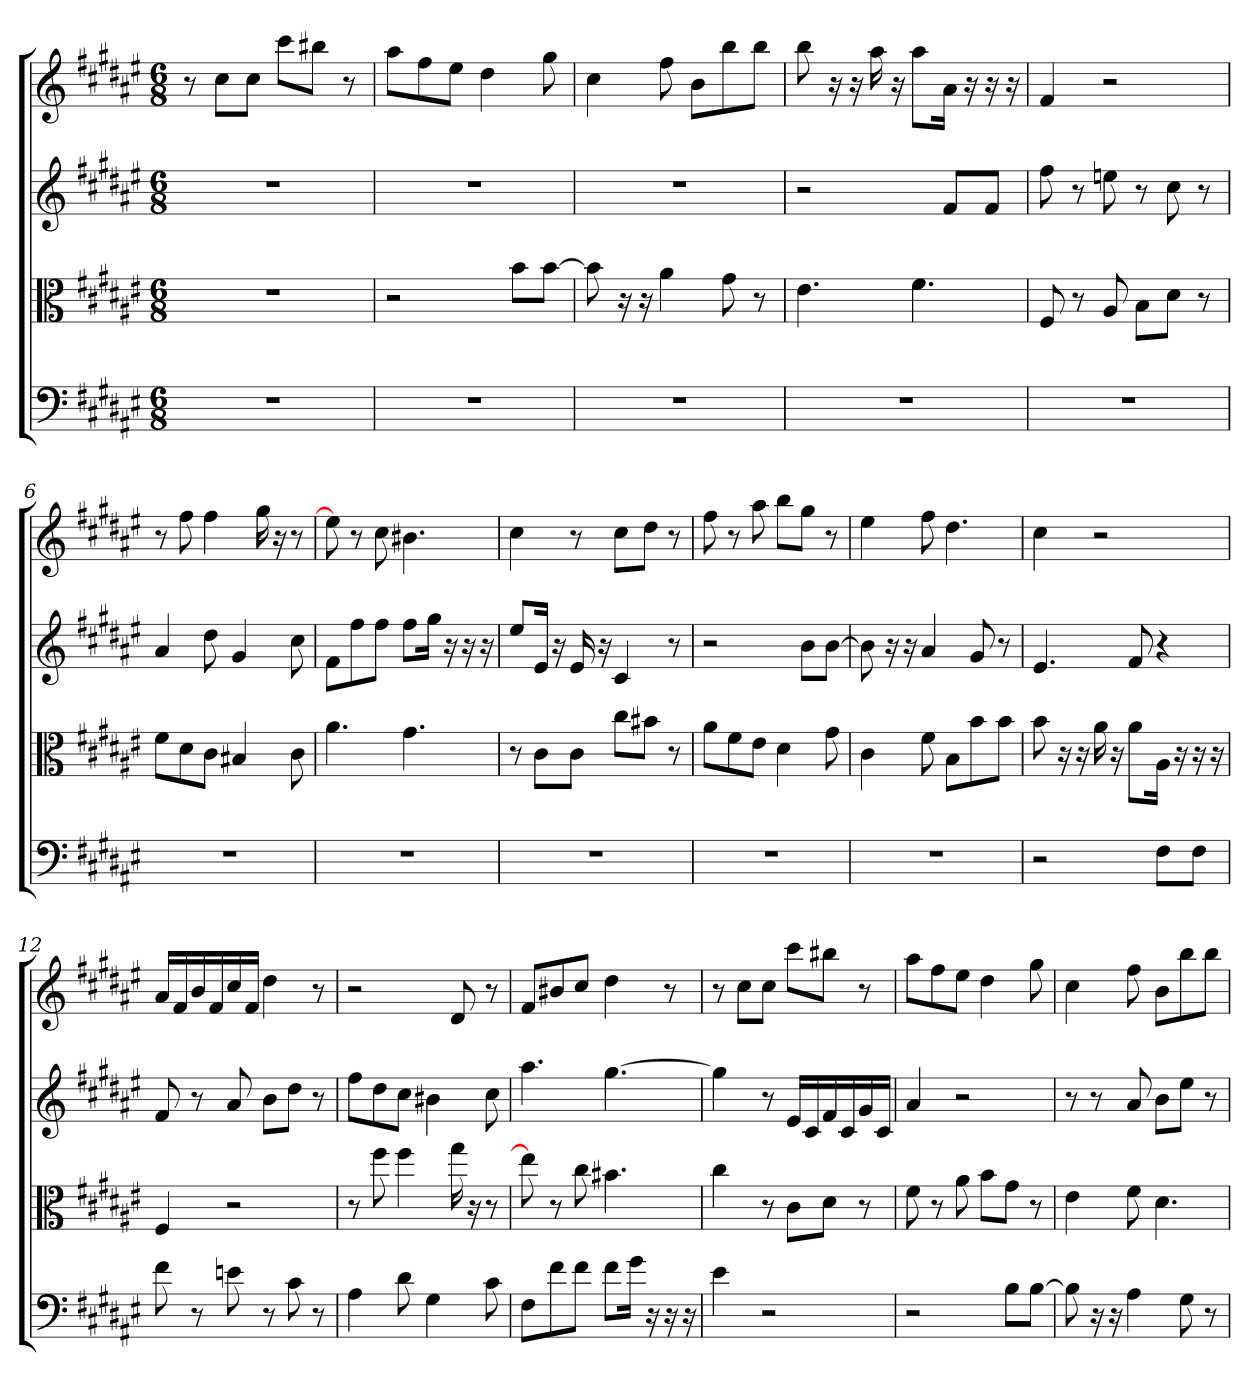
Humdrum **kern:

**kern	**kern	**kern	**kern
*part4	*part3	*part2	*part1
*staff4	*staff3	*staff2	*staff1
*clefF4	*clefC3	*clefG2	*clefG2
*k[f#c#g#d#a#e#]	*k[f#c#g#d#a#e#]	*k[f#c#g#d#a#e#]	*k[f#c#g#d#a#e#]
*F#:	*F#:	*F#:	*F#:
*M6/8	*M6/8	*M6/8	*M6/8
=	=	=	=
2.r	2.r	2.r	8r
.	.	.	8cc#\L
.	.	.	8cc#\J
.	.	.	8ccc#\L
.	.	.	8bb#X\J
.	.	.	8r
=2	=2	=2	=2
2.r	2r	2.r	8aa#\L
.	.	.	8ff#\
.	.	.	8ee#\J
.	.	.	4dd#
.	8b\L	.	.
.	[8b\J	.	8gg#
=3	=3	=3	=3
2.r	8b]	2.r	4cc#
.	16r	.	.
.	16r	.	.
.	4a#	.	8ff#
.	.	.	8b\L
.	8g#	.	8bb\
.	8r	.	8bb\J
=4	=4	=4	=4
2.r	4.e#	2r	8bb
.	.	.	16r
.	.	.	16r
.	.	.	16aa#
.	.	.	16r
.	4.f#	.	8aa#\L
.	.	8f#/L	16a#\Jk
.	.	.	16r
.	.	8f#/J	16r
.	.	.	16r
=5	=5	=5	=5
2.r	8F#	8ff#	4f#
.	8r	8r	.
.	8A#	8een	2r
.	8B\L	8r	.
.	8d#\J	8cc#	.
.	8r	8r	.
=6	=6	=6	=6
2.r	8f#\L	4a#	8r
.	8d#\	.	8ff#
.	8c#\J	8dd#	4ff#
.	4B#X	4g#	.
.	.	.	16gg#
.	.	.	16r
.	8c#	8cc#	8r
=7	=7	=7	=7
2.r	4.a#	8f#\L	8ee#]
.	.	8ff#\	8r
.	.	8ff#\J	8cc#
.	4.g#	8ff#\L	4.b#X
.	.	16gg#\Jk	.
.	.	16r	.
.	.	16r	.
.	.	16r	.
=8	=8	=8	=8
2.r	8r	8ee#/L	4cc#
.	8c#\L	16e#/Jk	.
.	.	16r	.
.	8c#\J	16e#	8r
.	.	16r	.
.	8cc#\L	4c#	8cc#\L
.	8b#X\J	.	8dd#\J
.	8r	8r	8r
=9	=9	=9	=9
2.r	8a#\L	2r	8ff#
.	8f#\	.	8r
.	8e#\J	.	8aa#
.	4d#	.	8bb\L
.	.	8b\L	8gg#\J
.	8g#	[8b\J	8r
=10	=10	=10	=10
2.r	4c#	8b]	4ee#
.	.	16r	.
.	.	16r	.
.	8f#	4a#	8ff#
.	8B\L	.	4.dd#
.	8b\	8g#	.
.	8b\J	8r	.
=11	=11	=11	=11
2r	8b	4.e#	4cc#
.	16r	.	.
.	16r	.	.
.	16a#	.	2r
.	16r	.	.
.	8a#\L	8f#	.
8F#\L	16A#\Jk	4r	.
.	16r	.	.
8F#\J	16r	.	.
.	16r	.	.
=12	=12	=12	=12
8f#	4F#	8f#	16a#/LL
.	.	.	16f#/
8r	.	8r	16b/
.	.	.	16f#/
8en	2r	8a#	16cc#/
.	.	.	16f#/JJ
8r	.	8b\L	4dd#
8c#	.	8dd#\J	.
8r	.	8r	8r
=13	=13	=13	=13
4A#	8r	8ff#\L	2r
.	8ff#	8dd#\	.
8d#	4ff#	8cc#\J	.
4G#	.	4b#X	.
.	16gg#	.	8d#
.	16r	.	.
8c#	8r	8cc#	8r
=14	=14	=14	=14
8F#\L	8ee#]	4.aa#	8f#/L
8f#\	8r	.	8b#X/
8f#\J	8cc#	.	8cc#/J
8f#\L	4.b#X	[4.gg#	4dd#
16g#\Jk	.	.	.
16r	.	.	.
16r	.	.	8r
16r	.	.	.
=15	=15	=15	=15
4e#	4cc#	4gg#]	8r
.	.	.	8cc#\L
2r	8r	8r	8cc#\J
.	8c#\L	16e#/LL	8ccc#\L
.	.	16c#/	.
.	8d#\J	16f#/	8bb#X\J
.	.	16c#/	.
.	8r	16g#/	8r
.	.	16c#/JJ	.
=16	=16	=16	=16
2r	8f#	4a#	8aa#\L
.	8r	.	8ff#\
.	8a#	2r	8ee#\J
.	8b\L	.	4dd#
8B\L	8g#\J	.	.
[8B\J	8r	.	8gg#
=17	=17	=17	=17
8B]	4e#	8r	4cc#
16r	.	8r	.
16r	.	.	.
4A#	8f#	8a#	8ff#
.	4.d#	8b\L	8b\L
8G#	.	8ee#\J	8bb\
8r	.	8r	8bb\J
=	=	=	=
*-	*-	*-	*-
